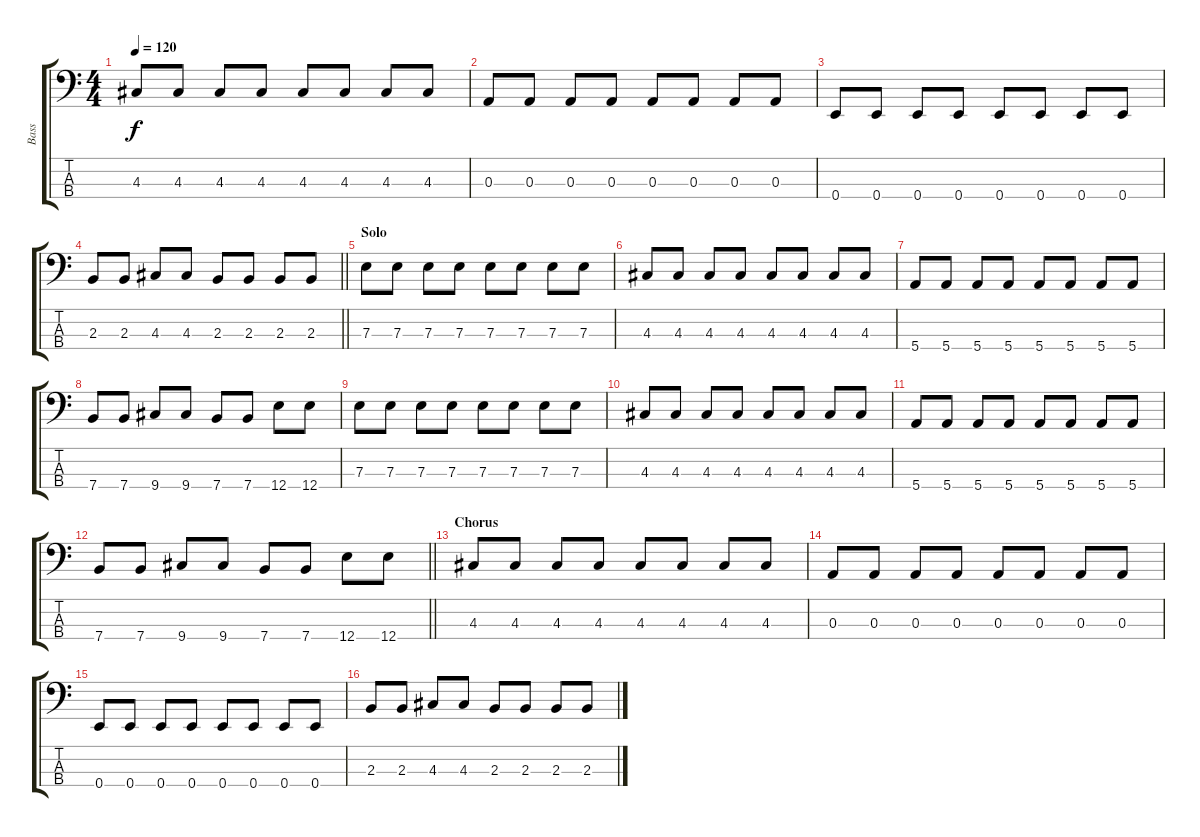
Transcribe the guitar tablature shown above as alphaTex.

\track ("Bass" "Bass") {instrument electricbassfinger}
\staff {score tabs}
\tuning (G2 D2 A1 E1) {hide}
\ts (4 4)
\tempo 120
\clef f4
\ks c
4.3.8{dy f} 4.3.8 4.3.8 4.3.8 4.3.8 4.3.8 4.3.8 4.3.8 |
0.3.8 0.3.8 0.3.8 0.3.8 0.3.8 0.3.8 0.3.8 0.3.8 |
0.4.8 0.4.8 0.4.8 0.4.8 0.4.8 0.4.8 0.4.8 0.4.8 |
\barLineRight lightlight
2.3.8 2.3.8 4.3.8 4.3.8 2.3.8 2.3.8 2.3.8 2.3.8 |
\section ("" "Solo")
7.3.8 7.3.8 7.3.8 7.3.8 7.3.8 7.3.8 7.3.8 7.3.8 |
4.3.8 4.3.8 4.3.8 4.3.8 4.3.8 4.3.8 4.3.8 4.3.8 |
5.4.8 5.4.8 5.4.8 5.4.8 5.4.8 5.4.8 5.4.8 5.4.8 |
7.4.8 7.4.8 9.4.8 9.4.8 7.4.8 7.4.8 12.4.8 12.4.8 |
7.3.8 7.3.8 7.3.8 7.3.8 7.3.8 7.3.8 7.3.8 7.3.8 |
4.3.8 4.3.8 4.3.8 4.3.8 4.3.8 4.3.8 4.3.8 4.3.8 |
5.4.8 5.4.8 5.4.8 5.4.8 5.4.8 5.4.8 5.4.8 5.4.8 |
\barLineRight lightlight
7.4.8 7.4.8 9.4.8 9.4.8 7.4.8 7.4.8 12.4.8 12.4.8 |
\section ("" "Chorus")
4.3.8 4.3.8 4.3.8 4.3.8 4.3.8 4.3.8 4.3.8 4.3.8 |
0.3.8 0.3.8 0.3.8 0.3.8 0.3.8 0.3.8 0.3.8 0.3.8 |
0.4.8 0.4.8 0.4.8 0.4.8 0.4.8 0.4.8 0.4.8 0.4.8 |
2.3.8 2.3.8 4.3.8 4.3.8 2.3.8 2.3.8 2.3.8 2.3.8
